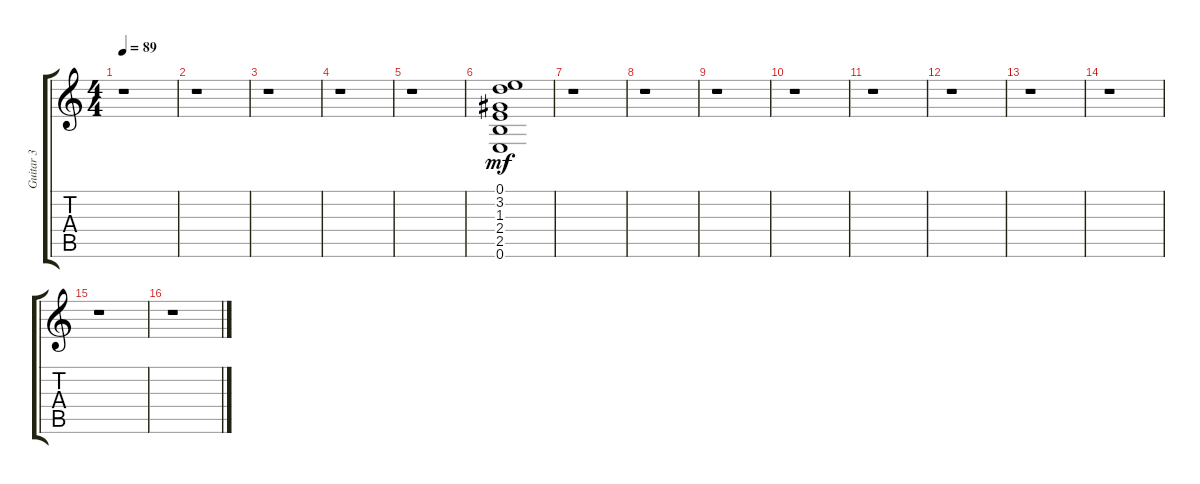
\track ("Guitar 3" "Guitar 3") {instrument guitarharmonics}
\staff {score tabs}
\tuning (E4 B3 G3 D3 A2 E2) {hide}
\ts (4 4)
\tempo 89
\clef g2
\ks c
r.1{dy ff} |
r.1 |
r.1 |
r.1 |
r.1 |
(0.1 3.2 1.3 2.4 2.5 0.6).1{dy mf} |
r.1 |
r.1 |
r.1 |
r.1 |
r.1 |
r.1 |
r.1 |
r.1 |
r.1 |
r.1
